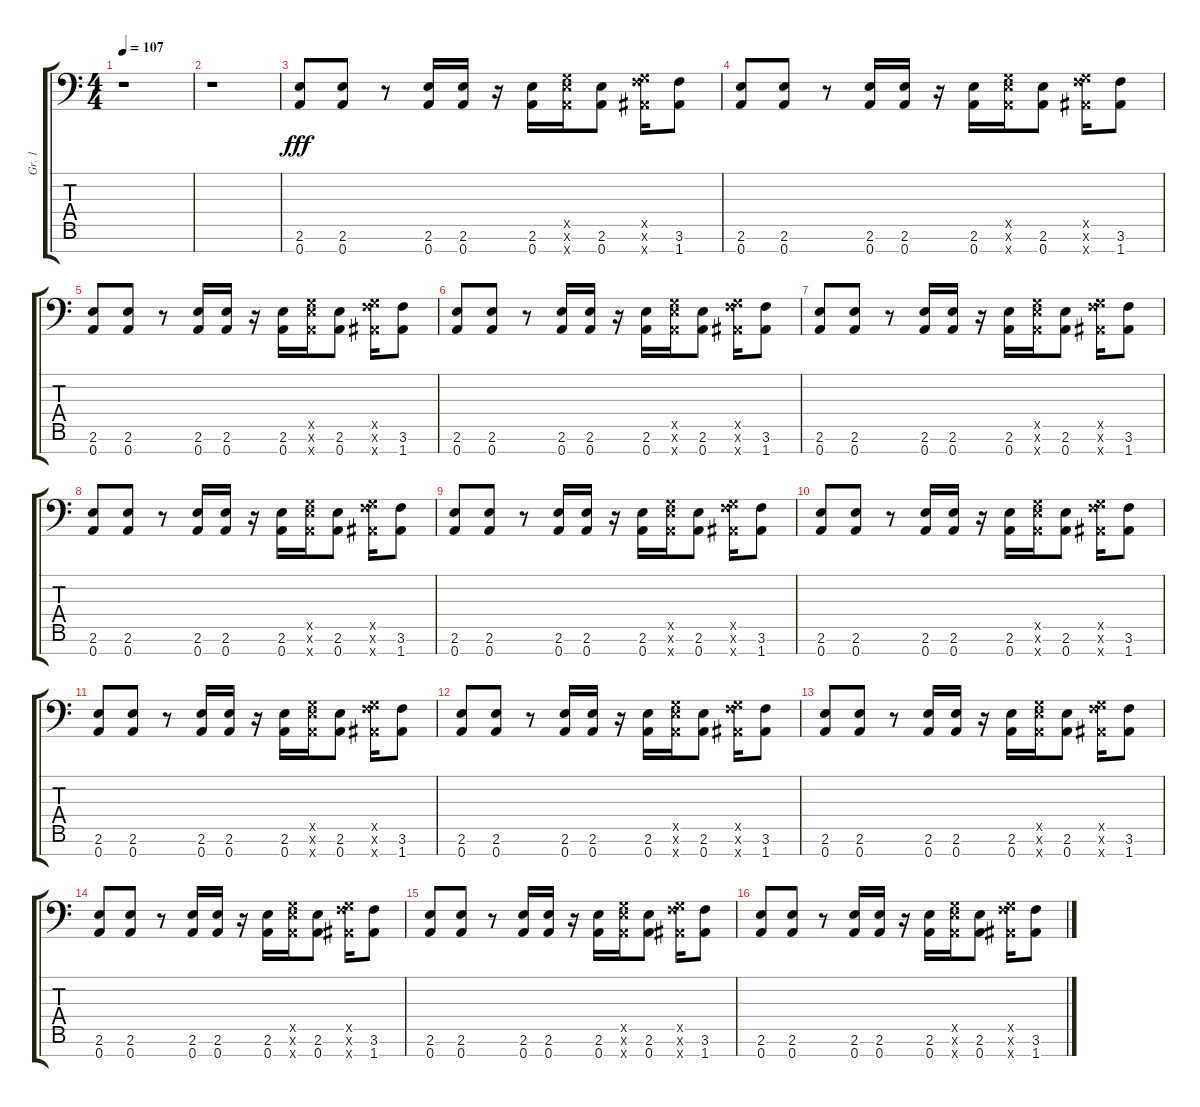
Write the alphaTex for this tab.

\track ("Gr. 1" "Gr. 1") {instrument overdrivenguitar}
\staff {score tabs}
\tuning (D4 A3 F3 C3 G2 D2 A1) {hide}
\ts (4 4)
\tempo 107
\clef f4
\ks c
r.1{dy f} |
r.1 |
(2.6 0.7).8{dy fff} (2.6 0.7).8 r.8 (2.6 0.7).16 (2.6 0.7).16 r.16 (2.6 0.7).16 (0.5{x} 2.6{x} 0.7{x}).16 (2.6 0.7).8 (0.5{x} 3.6{x} 1.7{x}).16 (3.6 1.7).8 |
(2.6 0.7).8 (2.6 0.7).8 r.8 (2.6 0.7).16 (2.6 0.7).16 r.16 (2.6 0.7).16 (0.5{x} 2.6{x} 0.7{x}).16 (2.6 0.7).8 (0.5{x} 3.6{x} 1.7{x}).16 (3.6 1.7).8 |
(2.6 0.7).8 (2.6 0.7).8 r.8 (2.6 0.7).16 (2.6 0.7).16 r.16 (2.6 0.7).16 (0.5{x} 2.6{x} 0.7{x}).16 (2.6 0.7).8 (0.5{x} 3.6{x} 1.7{x}).16 (3.6 1.7).8 |
(2.6 0.7).8 (2.6 0.7).8 r.8 (2.6 0.7).16 (2.6 0.7).16 r.16 (2.6 0.7).16 (0.5{x} 2.6{x} 0.7{x}).16 (2.6 0.7).8 (0.5{x} 3.6{x} 1.7{x}).16 (3.6 1.7).8 |
(2.6 0.7).8 (2.6 0.7).8 r.8 (2.6 0.7).16 (2.6 0.7).16 r.16 (2.6 0.7).16 (0.5{x} 2.6{x} 0.7{x}).16 (2.6 0.7).8 (0.5{x} 3.6{x} 1.7{x}).16 (3.6 1.7).8 |
(2.6 0.7).8 (2.6 0.7).8 r.8 (2.6 0.7).16 (2.6 0.7).16 r.16 (2.6 0.7).16 (0.5{x} 2.6{x} 0.7{x}).16 (2.6 0.7).8 (0.5{x} 3.6{x} 1.7{x}).16 (3.6 1.7).8 |
(2.6 0.7).8 (2.6 0.7).8 r.8 (2.6 0.7).16 (2.6 0.7).16 r.16 (2.6 0.7).16 (0.5{x} 2.6{x} 0.7{x}).16 (2.6 0.7).8 (0.5{x} 3.6{x} 1.7{x}).16 (3.6 1.7).8 |
(2.6 0.7).8 (2.6 0.7).8 r.8 (2.6 0.7).16 (2.6 0.7).16 r.16 (2.6 0.7).16 (0.5{x} 2.6{x} 0.7{x}).16 (2.6 0.7).8 (0.5{x} 3.6{x} 1.7{x}).16 (3.6 1.7).8 |
(2.6 0.7).8 (2.6 0.7).8 r.8 (2.6 0.7).16 (2.6 0.7).16 r.16 (2.6 0.7).16 (0.5{x} 2.6{x} 0.7{x}).16 (2.6 0.7).8 (0.5{x} 3.6{x} 1.7{x}).16 (3.6 1.7).8 |
(2.6 0.7).8 (2.6 0.7).8 r.8 (2.6 0.7).16 (2.6 0.7).16 r.16 (2.6 0.7).16 (0.5{x} 2.6{x} 0.7{x}).16 (2.6 0.7).8 (0.5{x} 3.6{x} 1.7{x}).16 (3.6 1.7).8 |
(2.6 0.7).8 (2.6 0.7).8 r.8 (2.6 0.7).16 (2.6 0.7).16 r.16 (2.6 0.7).16 (0.5{x} 2.6{x} 0.7{x}).16 (2.6 0.7).8 (0.5{x} 3.6{x} 1.7{x}).16 (3.6 1.7).8 |
(2.6 0.7).8 (2.6 0.7).8 r.8 (2.6 0.7).16 (2.6 0.7).16 r.16 (2.6 0.7).16 (0.5{x} 2.6{x} 0.7{x}).16 (2.6 0.7).8 (0.5{x} 3.6{x} 1.7{x}).16 (3.6 1.7).8 |
(2.6 0.7).8 (2.6 0.7).8 r.8 (2.6 0.7).16 (2.6 0.7).16 r.16 (2.6 0.7).16 (0.5{x} 2.6{x} 0.7{x}).16 (2.6 0.7).8 (0.5{x} 3.6{x} 1.7{x}).16 (3.6 1.7).8 |
(2.6 0.7).8 (2.6 0.7).8 r.8 (2.6 0.7).16 (2.6 0.7).16 r.16 (2.6 0.7).16 (0.5{x} 2.6{x} 0.7{x}).16 (2.6 0.7).8 (0.5{x} 3.6{x} 1.7{x}).16 (3.6 1.7).8
